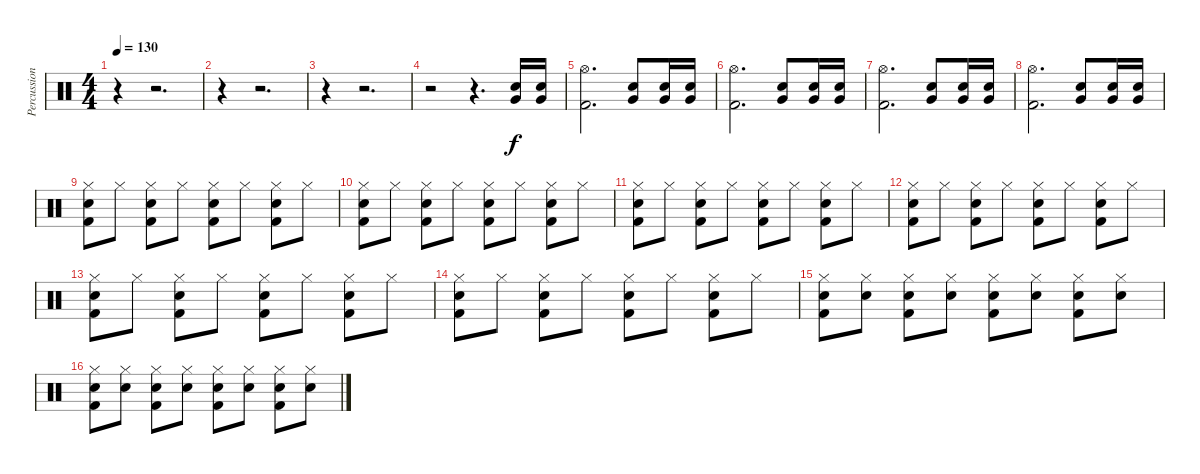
\track ("Percussion" "Percussion") {instrument percussion}
\staff {score}
\articulation defaults
\ts (4 4)
\tempo 130
\clef neutral
\ks c
r.4{dy f} r.2{d} |
r.4 r.2{d} |
r.4 r.2{d} |
r.2 r.4{d} ("Snare (hit) 2" "Very Low Tom (hit)").16 ("Snare (hit) 2" "Very Low Tom (hit)").16 |
("Hi-Hat (open)" "Kick (hit) 2").2{d} ("Snare (hit) 2" "Very Low Tom (hit)").8 ("Snare (hit) 2" "Very Low Tom (hit)").16 ("Snare (hit) 2" "Very Low Tom (hit)").16 |
("Hi-Hat (open)" "Kick (hit) 2").2{d} ("Snare (hit) 2" "Very Low Tom (hit)").8 ("Snare (hit) 2" "Very Low Tom (hit)").16 ("Snare (hit) 2" "Very Low Tom (hit)").16 |
("Hi-Hat (open)" "Kick (hit) 2").2{d} ("Snare (hit) 2" "Very Low Tom (hit)").8 ("Snare (hit) 2" "Very Low Tom (hit)").16 ("Snare (hit) 2" "Very Low Tom (hit)").16 |
("Hi-Hat (open)" "Kick (hit) 2").2{d} ("Snare (hit) 2" "Very Low Tom (hit)").8 ("Snare (hit) 2" "Very Low Tom (hit)").16 ("Snare (hit) 2" "Very Low Tom (hit)").16 |
("Snare (hit) 2" "Hi-Hat (closed)" "Kick (hit) 2").8 "Hi-Hat (closed)".8 ("Snare (hit) 2" "Hi-Hat (closed)" "Kick (hit) 2").8 "Hi-Hat (closed)".8 ("Snare (hit) 2" "Hi-Hat (closed)" "Kick (hit) 2").8 "Hi-Hat (closed)".8 ("Snare (hit) 2" "Hi-Hat (closed)" "Kick (hit) 2").8 "Hi-Hat (closed)".8 |
("Snare (hit) 2" "Hi-Hat (closed)" "Kick (hit) 2").8 "Hi-Hat (closed)".8 ("Snare (hit) 2" "Hi-Hat (closed)" "Kick (hit) 2").8 "Hi-Hat (closed)".8 ("Snare (hit) 2" "Hi-Hat (closed)" "Kick (hit) 2").8 "Hi-Hat (closed)".8 ("Snare (hit) 2" "Hi-Hat (closed)" "Kick (hit) 2").8 "Hi-Hat (closed)".8 |
("Snare (hit) 2" "Hi-Hat (closed)" "Kick (hit) 2").8 "Hi-Hat (closed)".8 ("Snare (hit) 2" "Hi-Hat (closed)" "Kick (hit) 2").8 "Hi-Hat (closed)".8 ("Snare (hit) 2" "Hi-Hat (closed)" "Kick (hit) 2").8 "Hi-Hat (closed)".8 ("Snare (hit) 2" "Hi-Hat (closed)" "Kick (hit) 2").8 "Hi-Hat (closed)".8 |
("Snare (hit) 2" "Hi-Hat (closed)" "Kick (hit) 2").8 "Hi-Hat (closed)".8 ("Snare (hit) 2" "Hi-Hat (closed)" "Kick (hit) 2").8 "Hi-Hat (closed)".8 ("Snare (hit) 2" "Hi-Hat (closed)" "Kick (hit) 2").8 "Hi-Hat (closed)".8 ("Snare (hit) 2" "Hi-Hat (closed)" "Kick (hit) 2").8 "Hi-Hat (closed)".8 |
("Snare (hit) 2" "Hi-Hat (closed)" "Kick (hit) 2").8 "Hi-Hat (closed)".8 ("Snare (hit) 2" "Hi-Hat (closed)" "Kick (hit) 2").8 "Hi-Hat (closed)".8 ("Snare (hit) 2" "Hi-Hat (closed)" "Kick (hit) 2").8 "Hi-Hat (closed)".8 ("Snare (hit) 2" "Hi-Hat (closed)" "Kick (hit) 2").8 "Hi-Hat (closed)".8 |
("Snare (hit) 2" "Hi-Hat (closed)" "Kick (hit) 2").8 "Hi-Hat (closed)".8 ("Snare (hit) 2" "Hi-Hat (closed)" "Kick (hit) 2").8 "Hi-Hat (closed)".8 ("Snare (hit) 2" "Hi-Hat (closed)" "Kick (hit) 2").8 "Hi-Hat (closed)".8 ("Snare (hit) 2" "Hi-Hat (closed)" "Kick (hit) 2").8 "Hi-Hat (closed)".8 |
("Hi-Hat (closed)" "Snare (hit) 2" "Kick (hit) 2").8 ("Hi-Hat (closed)" "Snare (hit) 2").8 ("Hi-Hat (closed)" "Snare (hit) 2" "Kick (hit) 2").8 ("Hi-Hat (closed)" "Snare (hit) 2").8 ("Hi-Hat (closed)" "Snare (hit) 2" "Kick (hit) 2").8 ("Hi-Hat (closed)" "Snare (hit) 2").8 ("Hi-Hat (closed)" "Snare (hit) 2" "Kick (hit) 2").8 ("Hi-Hat (closed)" "Snare (hit) 2").8 |
("Hi-Hat (closed)" "Snare (hit) 2" "Kick (hit) 2").8 ("Hi-Hat (closed)" "Snare (hit) 2").8 ("Hi-Hat (closed)" "Snare (hit) 2" "Kick (hit) 2").8 ("Hi-Hat (closed)" "Snare (hit) 2").8 ("Hi-Hat (closed)" "Snare (hit) 2" "Kick (hit) 2").8 ("Hi-Hat (closed)" "Snare (hit) 2").8 ("Hi-Hat (closed)" "Snare (hit) 2" "Kick (hit) 2").8 ("Hi-Hat (closed)" "Snare (hit) 2").8
